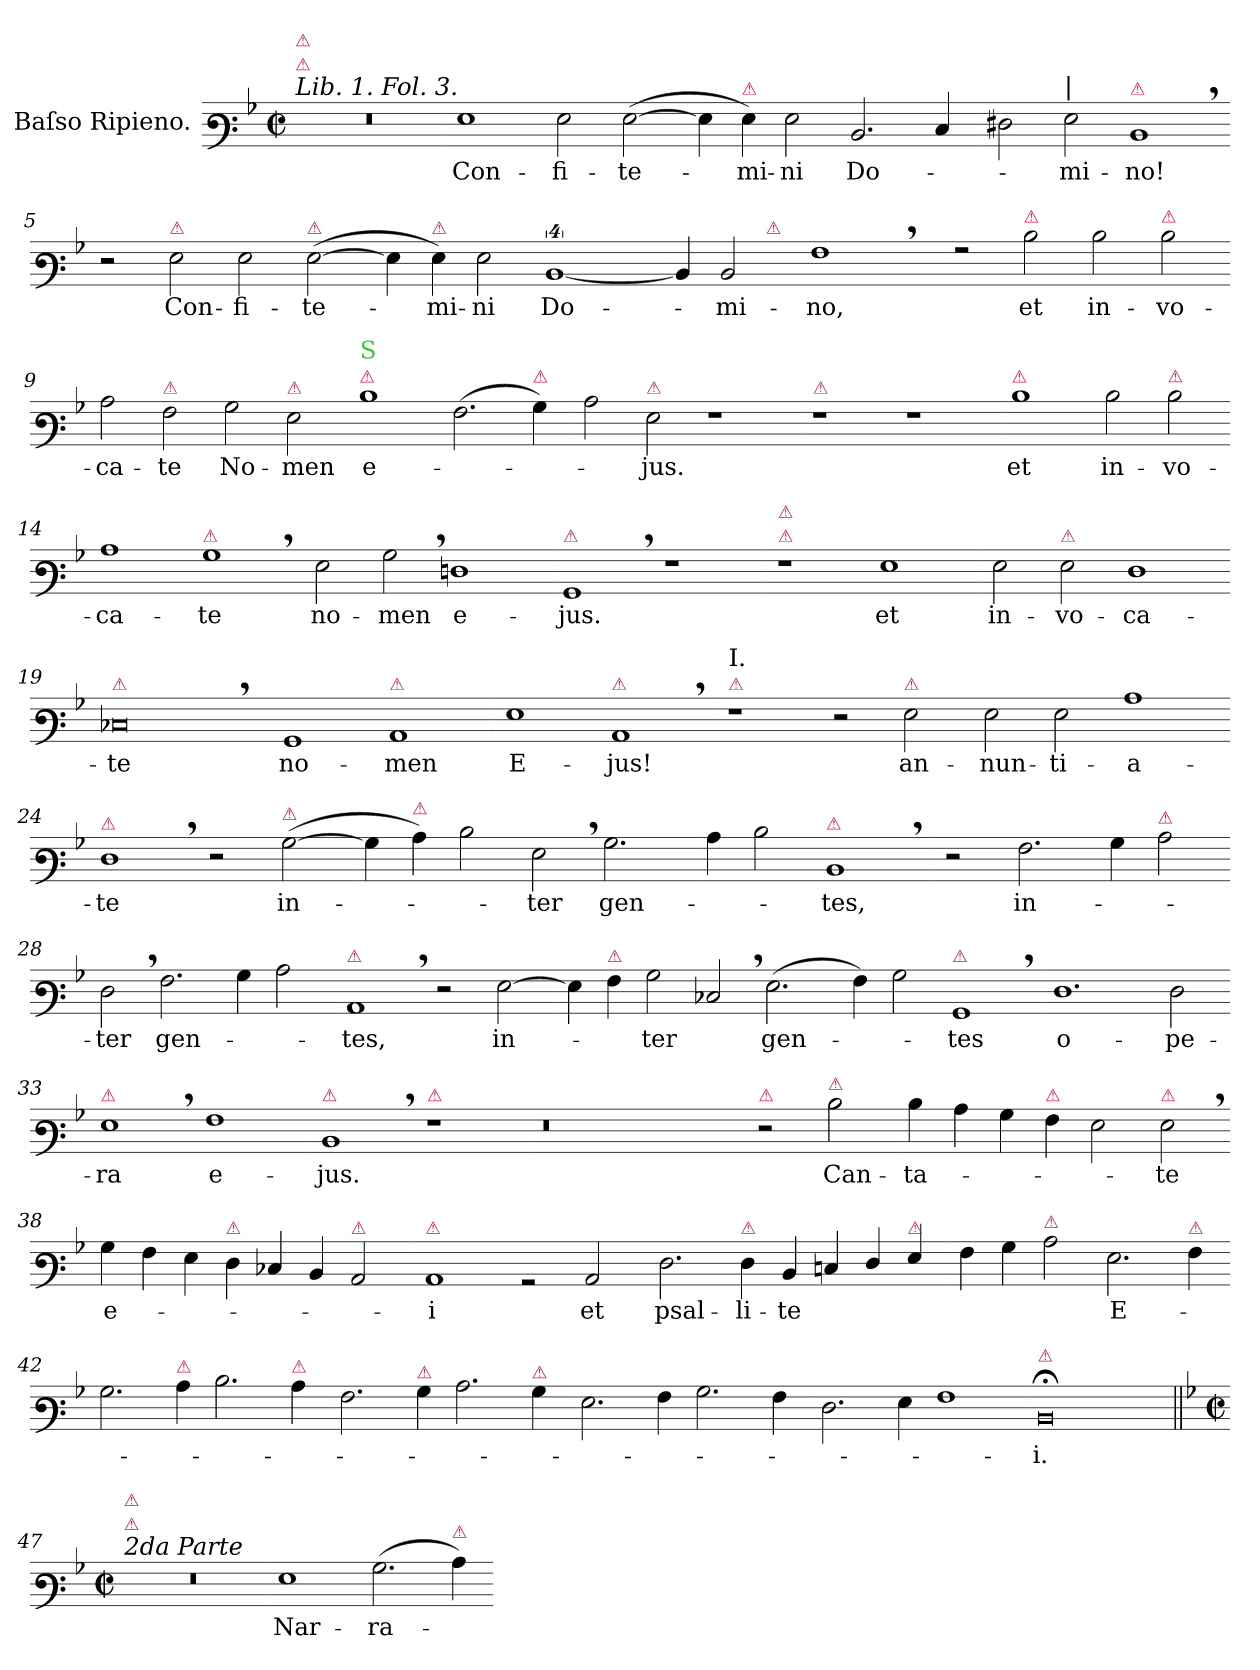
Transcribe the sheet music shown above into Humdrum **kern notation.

**kern	**text
*part1	*part1
*staff1	*staff1
*I"Baſso Ripieno.	*
*clefF3	*
*k[b-]	*
*M2/1	*
*met(c|)	*
=1	=1
!LO:TX:a:i:t=Lib. 1. Fol. 3.	!
!LO:TX:a:color=crimson:t=⚠	!
!LO:TX:a:color=crimson:t=⚠	!
0r	.
=2-	=2-
1G	Con-
2G\	-fi-
(>[2G\	-te-
=3-	=3-
4G\]	.
!LO:TX:a:color=crimson:t=⚠	!
4G\)	-mi-
2G\	-ni
2.D/	Do-
4E/	.
=4-	=4-
2F#X\	.
!LO:TX:a:t=|	!
2G\	mi-
!LO:TX:a:color=crimson:t=⚠	!
1D,<	-no!
=5-	=5-
2r	.
!LO:TX:a:color=crimson:t=⚠	!
2G\	Con-
2G\	-fi-
!LO:TX:a:color=crimson:t=⚠	!
(>[2G\	-te-
=6-	=6-
4G\]	.
!LO:TX:a:color=crimson:t=⚠	!
4G\)	-mi-
2G\	-ni
[4%5D	Do-
=7-	=7-
!LO:TX:a:color=crimson:t=⚠	!
*^	*
4D]	2ryy	.
2D/	.	-mi-
!	!LO:TX:a:color=crimson:t=⚠	!
.	1ryy	.
1A,<	.	-no,
.	4ryy	.
*v	*v	*
=8-	=8-
2rA	.
!LO:TX:a:color=crimson:t=⚠	!
2d\	et
2d\	in-
!LO:TX:a:color=crimson:t=⚠	!
2d\	-vo-
=9-	=9-
2c\	-ca-
!LO:TX:a:color=crimson:t=⚠	!
2A\	-te
2B-\	No-
!LO:TX:a:color=crimson:t=⚠	!
2G\	-men
=10-	=10-
!LO:TX:a:color=crimson:t=⚠	!
!LO:TX:a:color=limegreen:t=S	!
1d	e-
(>2.A\	.
!LO:TX:a:color=crimson:t=⚠	!
4B-\)	.
=11-	=11-
2c\	.
!LO:TX:a:color=crimson:t=⚠	!
2G\	-jus.
1r	.
=12-	=12-
!LO:TX:a:color=crimson:t=⚠	!
1r	.
1r	.
=13-	=13-
!LO:TX:a:color=crimson:t=⚠	!
1d	et
2d\	in-
!LO:TX:a:color=crimson:t=⚠	!
2d\	-vo-
=14-	=14-
1c	-ca-
!LO:TX:a:color=crimson:t=⚠	!
1B-,>	-te
=15-	=15-
2G\	no-
2B-,>\	-men
1Fn	e-
=16-	=16-
!LO:TX:a:color=crimson:t=⚠	!
1BB-,<	-jus.
1r	.
=17-	=17-
!LO:TX:a:color=crimson:t=⚠	!
!LO:TX:a:color=crimson:t=⚠	!
1r	.
1G	et
=18-	=18-
2G\	in-
!LO:TX:a:color=crimson:t=⚠	!
2G\	-vo-
1F	-ca-
=19-	=19-
!LO:TX:a:color=crimson:t=⚠	!
0E-X,<	-te
=20-	=20-
1BB-	no-
!LO:TX:a:color=crimson:t=⚠	!
1C	-men
=21-	=21-
1G	E-
!LO:TX:a:color=crimson:t=⚠	!
1C,<	-jus!
=22-	=22-
!LO:TX:a:color=crimson:t=⚠	!
!LO:TX:a:t=I.	!
1r	.
2r	.
!LO:TX:a:color=crimson:t=⚠	!
2G\	an-
=23-	=23-
2G\	-nun-
2G\	-ti-
1c	-a-
=24-	=24-
!LO:TX:a:color=crimson:t=⚠	!
1F,<	-te
2r	.
!LO:TX:a:color=crimson:t=⚠	!
(<[2B-\	in-
=25-	=25-
4B-\]	.
!LO:TX:a:color=crimson:t=⚠	!
4c\)	.
2d\	.
2G,<\	-ter
2.B-\	gen-
=26-	=26-
4c\	.
2d\	.
!LO:TX:a:color=crimson:t=⚠	!
1D,<	-tes,
=27-	=27-
2r	.
2.A\	in-
4B-\	.
!LO:TX:a:color=crimson:t=⚠	!
2c\	.
=28-	=28-
2F,<\	-ter
2.A\	gen-
4B-\	.
2c\	.
=29-	=29-
!LO:TX:a:color=crimson:t=⚠	!
1C,<	-tes,
2r	.
[2G\	in-
=30-	=30-
4G\]	.
!LO:TX:a:color=crimson:t=⚠	!
4A\	.
2B-\	-ter
2E-X,</	.
(>2.G\	gen-
=31-	=31-
4A\)	.
2B-\	.
!LO:TX:a:color=crimson:t=⚠	!
1BB-,<	-tes
=32-	=32-
1.F	o-
2F\	-pe-
=33-	=33-
!LO:TX:a:color=crimson:t=⚠	!
1G,<	-ra
1A	e-
=34-	=34-
!LO:TX:a:color=crimson:t=⚠	!
1D,<	-jus.
!LO:TX:a:color=crimson:t=⚠	!
1r	.
=35-	=35-
0.r	.
=36-	=36-
!LO:TX:a:color=crimson:t=⚠	!
2r	.
!LO:TX:a:color=crimson:t=⚠	!
2d\	Can-
=37-	=37-
4d\	-ta-
4c\	.
4B-\	.
!LO:TX:a:color=crimson:t=⚠	!
4A\	.
2G\	.
!LO:TX:a:color=crimson:t=⚠	!
2G,<\	-te
=38-	=38-
4B-\	e-
4A\	.
4G\	.
!LO:TX:a:color=crimson:t=⚠	!
4F\	.
4E-X/	.
4D/	.
!LO:TX:a:color=crimson:t=⚠	!
2C/	.
=39-	=39-
!LO:TX:a:color=crimson:t=⚠	!
1C	-i
2rBB	.
2C/	et
=40-	=40-
2.F\	psal-
!LO:TX:a:color=crimson:t=⚠	!
4F\	-li-
4D/	-te
4En/	.
4F/	.
!LO:TX:a:color=crimson:t=⚠	!
4G/	.
=41-	=41-
4A\	.
4B-\	.
!LO:TX:a:color=crimson:t=⚠	!
2c\	.
2.G\	E-
!LO:TX:a:color=crimson:t=⚠	!
4A\	.
=42-	=42-
2.B-\	.
!LO:TX:a:color=crimson:t=⚠	!
4c\	.
2.d\	.
!LO:TX:a:color=crimson:t=⚠	!
4c\	.
=43-	=43-
2.A\	.
!LO:TX:a:color=crimson:t=⚠	!
4B-\	.
2.c\	.
!LO:TX:a:color=crimson:t=⚠	!
4B-\	.
=44-	=44-
2.G\	.
4A\	.
2.B-\	.
4A\	.
=45-	=45-
2.F\	.
4G\	.
1A	.
=46-	=46-
!LO:TX:a:color=crimson:t=⚠	!
0D;<	-i.
=47||	=47||
*k[b-]	*
*M2/1	*
*met(c|)	*
!LO:TX:a:i:t=2da Parte	!
!LO:TX:a:color=crimson:t=⚠	!
!LO:TX:a:color=crimson:t=⚠	!
0r	.
=48-	=48-
1G	Nar-
(>2.B-\	-ra-
!LO:TX:a:color=crimson:t=⚠	!
4c\)	.
=-	=-
*-	*-
